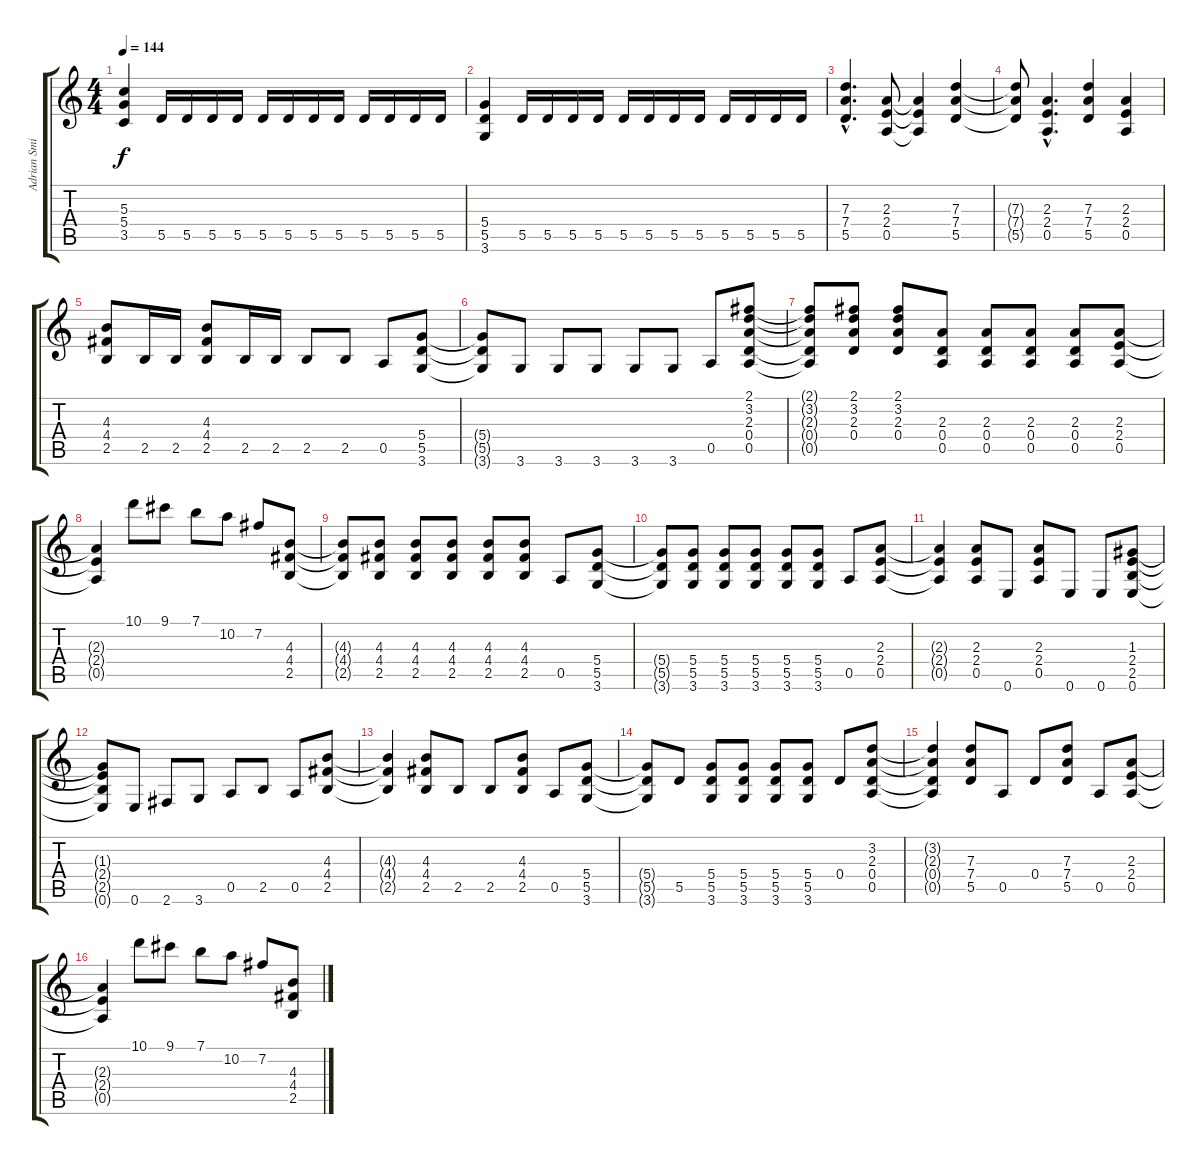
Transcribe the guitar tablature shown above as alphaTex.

\track ("Adrian Smith" "Adrian Smi") {instrument distortionguitar}
\staff {score tabs}
\tuning (E4 B3 G3 D3 A2 E2) {hide}
\ts (4 4)
\tempo 144
\clef g2
\ks c
(5.3 5.4 3.5).4{dy f} 5.5.16 5.5.16 5.5.16 5.5.16 5.5.16 5.5.16 5.5.16 5.5.16 5.5.16 5.5.16 5.5.16 5.5.16 |
(5.4 5.5 3.6).4 5.5.16 5.5.16 5.5.16 5.5.16 5.5.16 5.5.16 5.5.16 5.5.16 5.5.16 5.5.16 5.5.16 5.5.16 |
(7.3{hac} 7.4{hac} 5.5{hac}).4{d} (2.3 2.4 0.5).8 (2.3{t} 2.4{t} 0.5{t}).4 (7.3 7.4 5.5).4 |
(7.3{t} 7.4{t} 5.5{t}).8 (2.3{hac} 2.4{hac} 0.5{hac}).4{d} (7.3 7.4 5.5).4 (2.3 2.4 0.5).4 |
(4.3 4.4 2.5).8 2.5.16 2.5.16 (4.3 4.4 2.5).8 2.5.16 2.5.16 2.5.8 2.5.8 0.5.8 (5.4 5.5 3.6).8 |
(5.4{t} 5.5{t} 3.6{t}).8 3.6.8 3.6.8 3.6.8 3.6.8 3.6.8 0.5.8 (2.1 3.2 2.3 0.4 0.5).8 |
(2.1{t} 3.2{t} 2.3{t} 0.4{t} 0.5{t}).8 (2.1 3.2 2.3 0.4).8 (2.1 3.2 2.3 0.4).8 (2.3 0.4 0.5).8 (2.3 0.4 0.5).8 (2.3 0.4 0.5).8 (2.3 0.4 0.5).8 (2.3 2.4 0.5).8 |
(2.3{t} 2.4{t} 0.5{t}).4 10.1.8 9.1.8 7.1.8 10.2.8 7.2.8 (4.3 4.4 2.5).8 |
(4.3{t} 4.4{t} 2.5{t}).8 (4.3 4.4 2.5).8 (4.3 4.4 2.5).8 (4.3 4.4 2.5).8 (4.3 4.4 2.5).8 (4.3 4.4 2.5).8 0.5.8 (5.4 5.5 3.6).8 |
(5.4{t} 5.5{t} 3.6{t}).8 (5.4 5.5 3.6).8 (5.4 5.5 3.6).8 (5.4 5.5 3.6).8 (5.4 5.5 3.6).8 (5.4 5.5 3.6).8 0.5.8 (2.3 2.4 0.5).8 |
(2.3{t} 2.4{t} 0.5{t}).4 (2.3 2.4 0.5).8 0.6.8 (2.3 2.4 0.5).8 0.6.8 0.6.8 (1.3 2.4 2.5 0.6).8 |
(1.3{t} 2.4{t} 2.5{t} 0.6{t}).8 0.6.8 2.6.8 3.6.8 0.5.8 2.5.8 0.5.8 (4.3 4.4 2.5).8 |
(4.3{t} 4.4{t} 2.5{t}).4 (4.3 4.4 2.5).8 2.5.8 2.5.8 (4.3 4.4 2.5).8 0.5.8 (5.4 5.5 3.6).8 |
(5.4{t} 5.5{t} 3.6{t}).8 5.5.8 (5.4 5.5 3.6).8 (5.4 5.5 3.6).8 (5.4 5.5 3.6).8 (5.4 5.5 3.6).8 0.4.8 (3.2 2.3 0.4 0.5).8 |
(3.2{t} 2.3{t} 0.4{t} 0.5{t}).4 (7.3 7.4 5.5).8 0.5.8 0.4.8 (7.3 7.4 5.5).8 0.5.8 (2.3 2.4 0.5).8 |
(2.3{t} 2.4{t} 0.5{t}).4 10.1.8 9.1.8 7.1.8 10.2.8 7.2.8 (4.3 4.4 2.5).8
